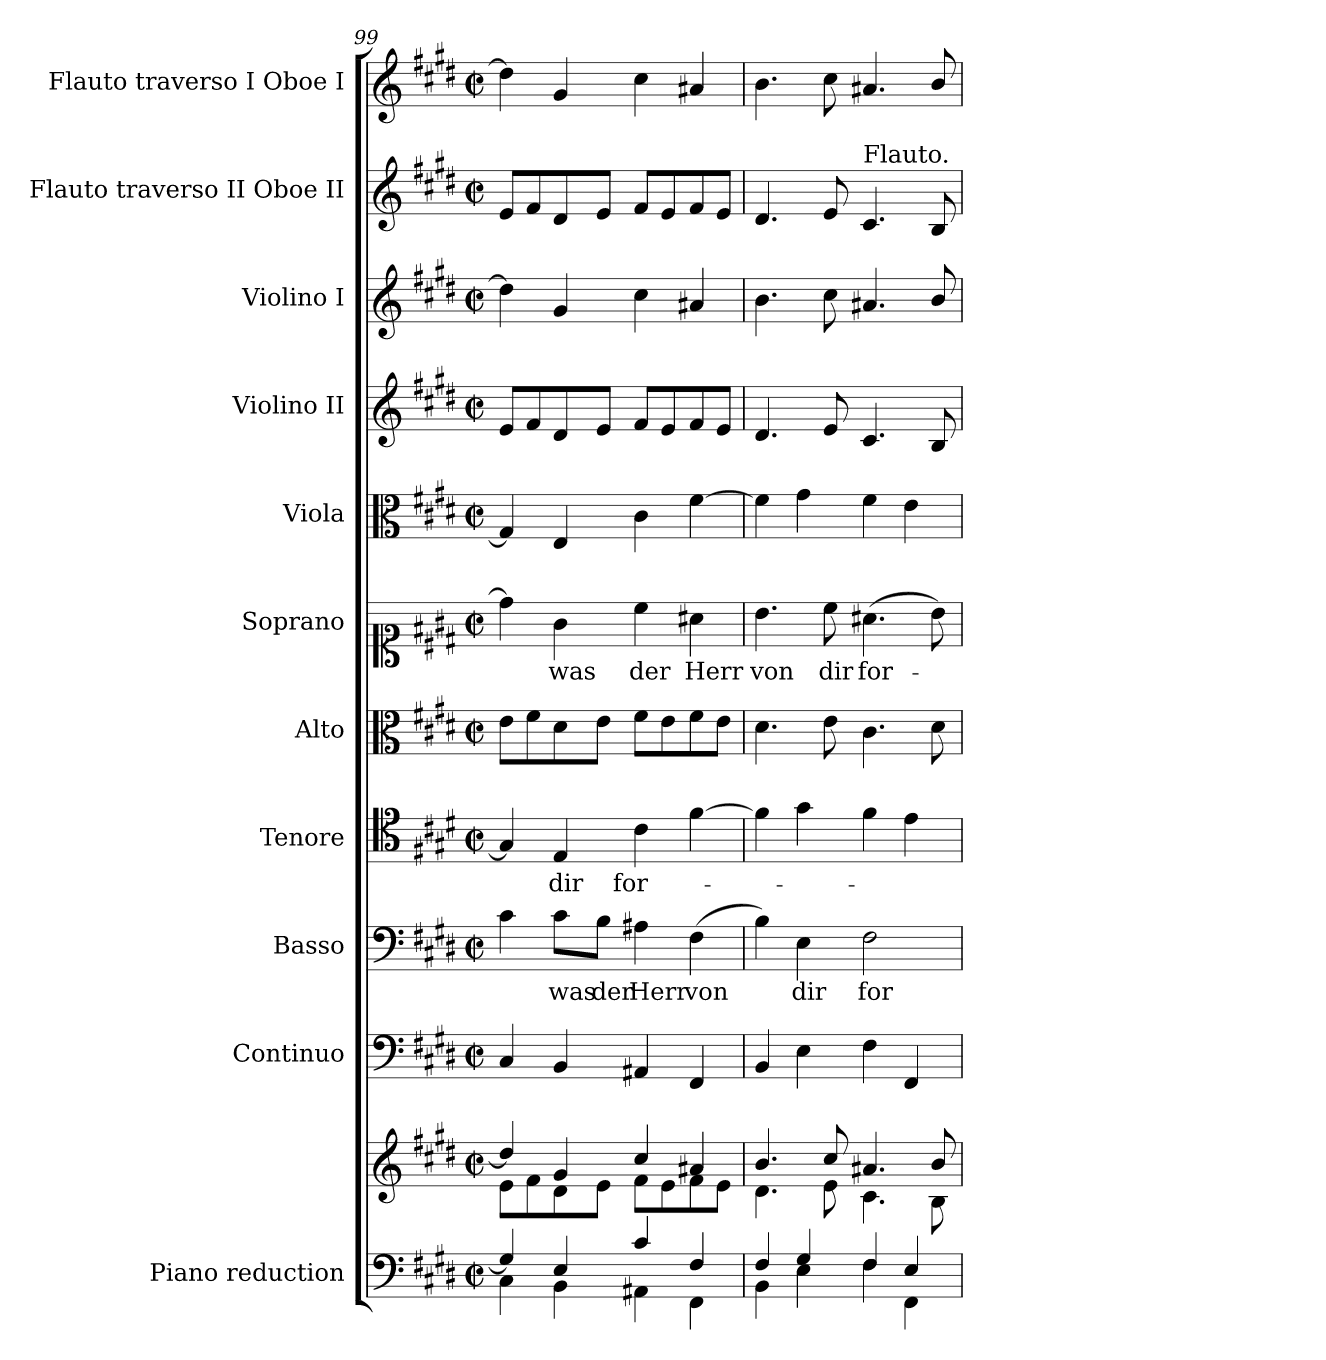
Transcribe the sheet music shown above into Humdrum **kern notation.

**kern	**kern	**kern	**kern	**text	**kern	**text	**kern	**kern	**text	**kern	**kern	**kern	**kern	**kern
*part11	*part11	*part10	*part9	*part9	*part8	*part8	*part7	*part6	*part6	*part5	*part4	*part3	*part2	*part1
*staff12	*staff11	*staff10	*staff9	*staff9	*staff8	*staff8	*staff7	*staff6	*staff6	*staff5	*staff4	*staff3	*staff2	*staff1
*I"Piano reduction	*	*I"Continuo	*I"Basso	*	*I"Tenore	*	*I"Alto	*I"Soprano	*	*I"Viola	*I"Violino II	*I"Violino I	*I"Flauto traverso II Oboe II	*I"Flauto traverso I Oboe I
*I'Pno	*	*	*	*	*	*	*	*	*	*	*	*	*I'Ob	*I'Ob
*clefF4	*clefG2	*clefF4	*clefF4	*	*clefC4	*	*clefC3	*clefC1	*	*clefC3	*clefG2	*clefG2	*clefG2	*clefG2
*k[f#c#g#d#]	*k[f#c#g#d#]	*k[f#c#g#d#]	*k[f#c#g#d#]	*	*k[f#c#g#d#]	*	*k[f#c#g#d#]	*k[f#c#g#d#]	*	*k[f#c#g#d#]	*k[f#c#g#d#]	*k[f#c#g#d#]	*k[f#c#g#d#]	*k[f#c#g#d#]
*M2/2	*M2/2	*M2/2	*M2/2	*	*M2/2	*	*M2/2	*M2/2	*	*M2/2	*M2/2	*M2/2	*M2/2	*M2/2
*met(c|)	*met(c|)	*met(c|)	*met(c|)	*	*met(c|)	*	*met(c|)	*met(c|)	*	*met(c|)	*met(c|)	*met(c|)	*met(c|)	*met(c|)
=99	=99	=99	=99	=99	=99	=99	=99	=99	=99	=99	=99	=99	=99	=99
*^	*^	*	*	*	*	*	*	*	*	*	*	*	*	*
4G#/]	4C#\	4dd#/]	8e\L	4C#/	4c#\	.	4G#/]	.	8e\L	4dd#\]	.	4G#/]	8e/L	4dd#\]	8e/L	4dd#\]
.	.	.	8f#\	.	.	.	.	.	8f#\	.	.	.	8f#/	.	8f#/	.
!	!	!	!	!	!	!LO:LY:b	!	!LO:LY:b	!	!	!LO:LY:b	!	!	!	!	!
4E/	4BB\	4g#/	8d#\	4BB/	8c#\L	was	4E/	dir	8d#\	4g#\	was	4E/	8d#/	4g#/	8d#/	4g#/
!	!	!	!	!	!	!LO:LY:b	!	!	!	!	!	!	!	!	!	!
.	.	.	8e\J	.	8B\J	der	.	.	8e\J	.	.	.	8e/J	.	8e/J	.
!	!	!	!	!	!	!LO:LY:b	!	!LO:LY:b	!	!	!LO:LY:b	!	!	!	!	!
4c#/	4AA#X\	4cc#/	8f#\L	4AA#X/	4A#X\	Herr	4c#\	for-	8f#\L	4cc#\	der	4c#\	8f#/L	4cc#\	8f#/L	4cc#\
.	.	.	8e\	.	.	.	.	.	8e\	.	.	.	8e/	.	8e/	.
!	!	!	!	!	!	!LO:LY:b	!	!	!	!	!LO:LY:b	!	!	!	!	!
4F#/	4FF#\	4a#X/	8f#\	4FF#/	(>4F#\	von	[4f#\	.	8f#\	4a#X\	Herr	[4f#\	8f#/	4a#X/	8f#/	4a#X/
.	.	.	8e\J	.	.	.	.	.	8e\J	.	.	.	8e/J	.	8e/J	.
!!LO:PB:g=z
=100	=100	=100	=100	=100	=100	=100	=100	=100	=100	=100	=100	=100	=100	=100	=100	=100
!	!	!	!	!	!	!	!	!	!	!	!LO:LY:b	!	!	!	!	!
4F#/	4BB\	4.b/	4.d#\	4BB/	4B\)	.	4f#\]	.	4.d#\	4.b\	von	4f#\]	4.d#/	4.b\	4.d#/	4.b\
!	!	!	!	!	!	!LO:LY:b	!	!	!	!	!	!	!	!	!	!
4G#/	4E\	.	.	4E\	4E\	dir	4g#\	.	.	.	.	4g#\	.	.	.	.
!	!	!	!	!	!	!	!	!	!	!	!LO:LY:b	!	!	!	!	!
.	.	8cc#/	8e\	.	.	.	.	.	8e\	8cc#\	dir	.	8e/	8cc#\	8e/	8cc#\
!	!	!	!	!	!	!	!	!	!	!	!	!	!	!	!LO:TX:a:t=Flauto.	!
!	!	!	!	!	!	!LO:LY:b	!	!	!	!	!LO:LY:b	!	!	!	!	!
4F#/	4F#\	4.a#X/	4.c#\	4F#\	2F#\	for-	4f#\	.	4.c#\	(>4.a#X\	for-	4f#\	4.c#/	4.a#X/	4.c#/	4.a#X/
4E/	4FF#\	.	.	4FF#/	.	.	4e\	.	.	.	.	4e\	.	.	.	.
.	.	8b/	8B\	.	.	.	.	.	8d#\	8b\)	.	.	8B/	8b/	8B/	8b/
*v	*v	*	*	*	*	*	*	*	*	*	*	*	*	*	*	*
*	*v	*v	*	*	*	*	*	*	*	*	*	*	*	*	*
=	=	=	=	=	=	=	=	=	=	=	=	=	=	=
*-	*-	*-	*-	*-	*-	*-	*-	*-	*-	*-	*-	*-	*-	*-
